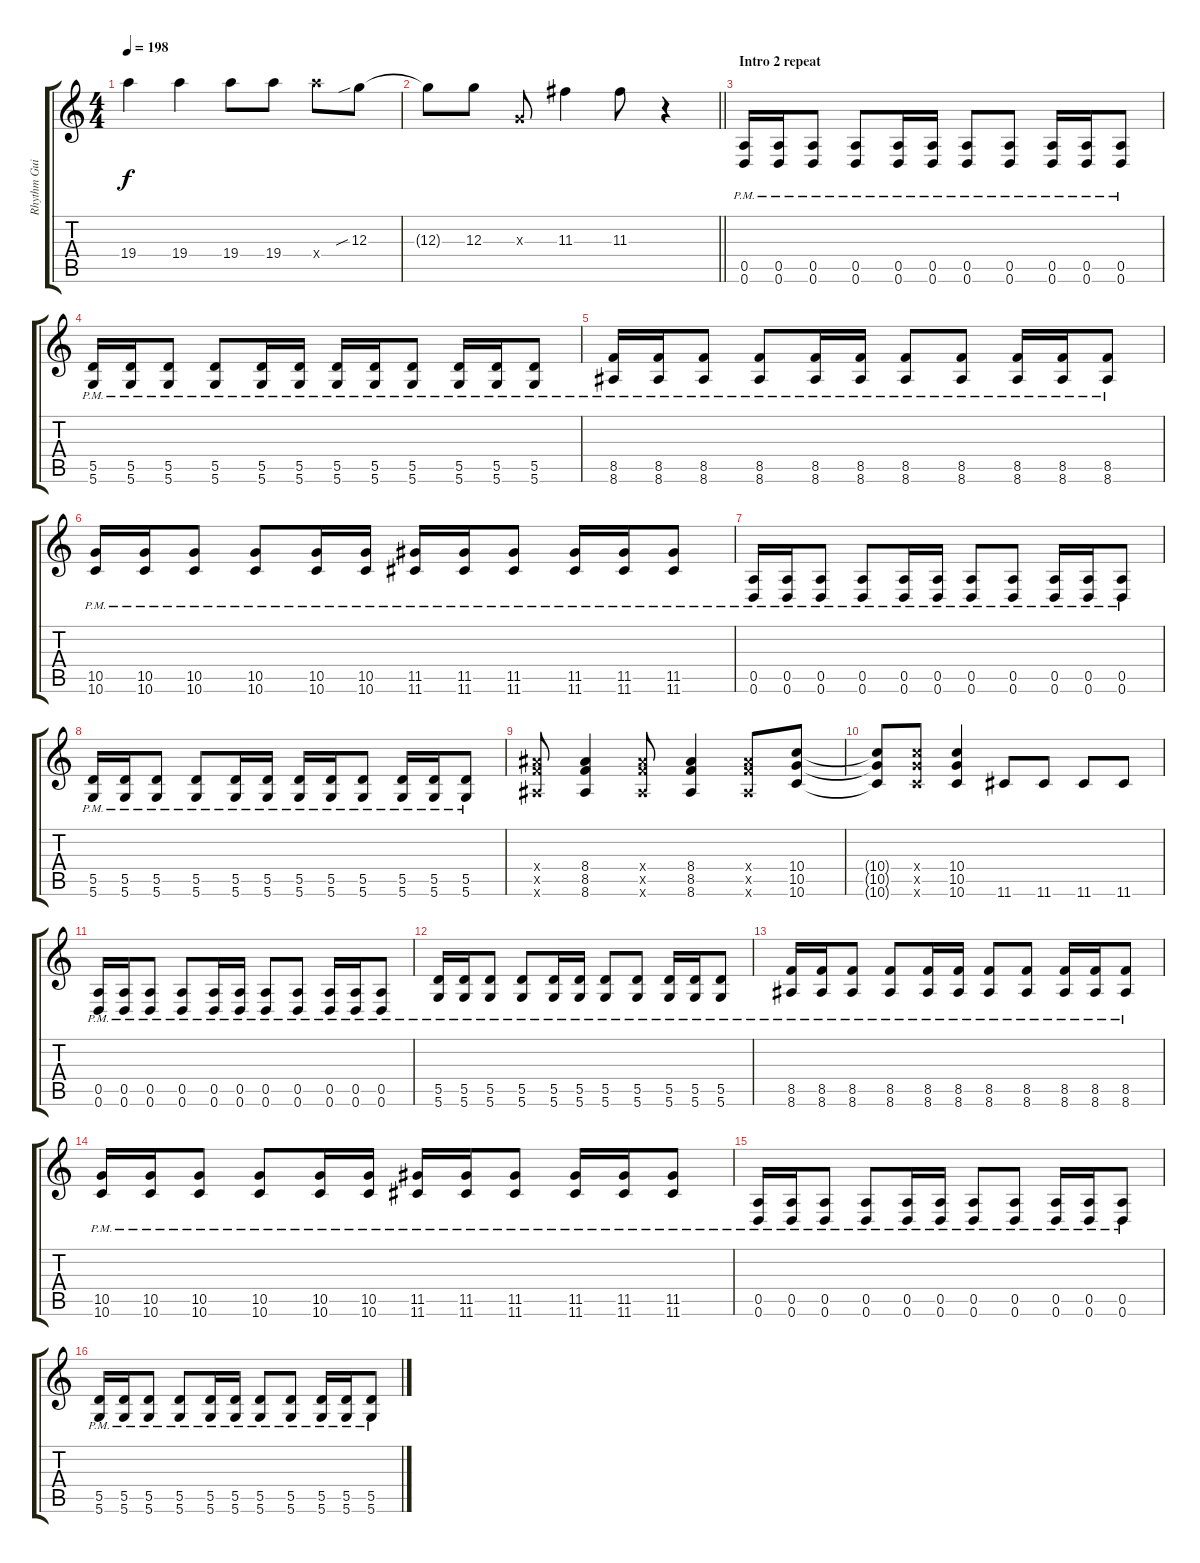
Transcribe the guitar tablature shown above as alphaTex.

\track ("Rhythm Guitar R" "Rhythm Gui") {instrument distortionguitar}
\staff {score tabs}
\tuning (E4 B3 G3 D3 A2 D2) {hide}
\ts (4 4)
\tempo 198
\clef g2
\ks c
19.4{t}.4{dy f} 19.4.4 19.4.8 19.4.8 19.4{x}.8 12.3{sib}.8 |
\barLineRight lightlight
12.3{t}.8 12.3.8 0.3{x}.8 11.3.4 11.3.8 r.4 |
\section ("" "Intro 2 repeat")
(0.5{pm} 0.6{pm}).16{volume 13} (0.5{pm} 0.6{pm}).16 (0.5{pm} 0.6{pm}).8 (0.5{pm} 0.6{pm}).8 (0.5{pm} 0.6{pm}).16 (0.5{pm} 0.6{pm}).16 (0.5{pm} 0.6{pm}).8 (0.5{pm} 0.6{pm}).8 (0.5{pm} 0.6{pm}).16 (0.5{pm} 0.6{pm}).16 (0.5{pm} 0.6{pm}).8 |
(5.5{pm} 5.6{pm}).16 (5.5{pm} 5.6{pm}).16 (5.5{pm} 5.6{pm}).8 (5.5{pm} 5.6{pm}).8 (5.5{pm} 5.6{pm}).16 (5.5{pm} 5.6{pm}).16 (5.5{pm} 5.6{pm}).16 (5.5{pm} 5.6{pm}).16 (5.5{pm} 5.6{pm}).8 (5.5{pm} 5.6{pm}).16 (5.5{pm} 5.6{pm}).16 (5.5{pm} 5.6{pm}).8 |
(8.5{pm} 8.6{pm}).16 (8.5{pm} 8.6{pm}).16 (8.5{pm} 8.6{pm}).8 (8.5{pm} 8.6{pm}).8 (8.5{pm} 8.6{pm}).16 (8.5{pm} 8.6{pm}).16 (8.5{pm} 8.6{pm}).8 (8.5{pm} 8.6{pm}).8 (8.5{pm} 8.6{pm}).16 (8.5{pm} 8.6{pm}).16 (8.5{pm} 8.6{pm}).8 |
(10.5{pm} 10.6{pm}).16 (10.5{pm} 10.6{pm}).16 (10.5{pm} 10.6{pm}).8 (10.5{pm} 10.6{pm}).8 (10.5{pm} 10.6{pm}).16 (10.5{pm} 10.6{pm}).16 (11.5{pm} 11.6{pm}).16 (11.5{pm} 11.6{pm}).16 (11.5{pm} 11.6{pm}).8 (11.5{pm} 11.6{pm}).16 (11.5{pm} 11.6{pm}).16 (11.5{pm} 11.6{pm}).8 |
(0.5{pm} 0.6{pm}).16 (0.5{pm} 0.6{pm}).16 (0.5{pm} 0.6{pm}).8 (0.5{pm} 0.6{pm}).8 (0.5{pm} 0.6{pm}).16 (0.5{pm} 0.6{pm}).16 (0.5{pm} 0.6{pm}).8 (0.5{pm} 0.6{pm}).8 (0.5{pm} 0.6{pm}).16 (0.5{pm} 0.6{pm}).16 (0.5{pm} 0.6{pm}).8 |
(5.5{pm} 5.6{pm}).16 (5.5{pm} 5.6{pm}).16 (5.5{pm} 5.6{pm}).8 (5.5{pm} 5.6{pm}).8 (5.5{pm} 5.6{pm}).16 (5.5{pm} 5.6{pm}).16 (5.5{pm} 5.6{pm}).16 (5.5{pm} 5.6{pm}).16 (5.5{pm} 5.6{pm}).8 (5.5{pm} 5.6{pm}).16 (5.5{pm} 5.6{pm}).16 (5.5{pm} 5.6{pm}).8 |
(8.4{x} 8.5{x} 8.6{x}).8 (8.4 8.5 8.6).4 (8.4{x} 8.5{x} 8.6{x}).8 (8.4 8.5 8.6).4 (8.4{x} 8.5{x} 8.6{x}).8 (10.4 10.5 10.6).8 |
(10.4{t} 10.5{t} 10.6{t}).8 (10.4{x} 10.5{x} 10.6{x}).8 (10.4 10.5 10.6).4 11.6.8 11.6.8 11.6.8 11.6.8 |
(0.5{pm} 0.6{pm}).16 (0.5{pm} 0.6{pm}).16 (0.5{pm} 0.6{pm}).8 (0.5{pm} 0.6{pm}).8 (0.5{pm} 0.6{pm}).16 (0.5{pm} 0.6{pm}).16 (0.5{pm} 0.6{pm}).8 (0.5{pm} 0.6{pm}).8 (0.5{pm} 0.6{pm}).16 (0.5{pm} 0.6{pm}).16 (0.5{pm} 0.6{pm}).8 |
(5.5{pm} 5.6{pm}).16 (5.5{pm} 5.6{pm}).16 (5.5{pm} 5.6{pm}).8 (5.5{pm} 5.6{pm}).8 (5.5{pm} 5.6{pm}).16 (5.5{pm} 5.6{pm}).16 (5.5{pm} 5.6{pm}).8 (5.5{pm} 5.6{pm}).8 (5.5{pm} 5.6{pm}).16 (5.5{pm} 5.6{pm}).16 (5.5{pm} 5.6{pm}).8 |
(8.5{pm} 8.6{pm}).16 (8.5{pm} 8.6{pm}).16 (8.5{pm} 8.6{pm}).8 (8.5{pm} 8.6{pm}).8 (8.5{pm} 8.6{pm}).16 (8.5{pm} 8.6{pm}).16 (8.5{pm} 8.6{pm}).8 (8.5{pm} 8.6{pm}).8 (8.5{pm} 8.6{pm}).16 (8.5{pm} 8.6{pm}).16 (8.5{pm} 8.6{pm}).8 |
(10.5{pm} 10.6{pm}).16 (10.5{pm} 10.6{pm}).16 (10.5{pm} 10.6{pm}).8 (10.5{pm} 10.6{pm}).8 (10.5{pm} 10.6{pm}).16 (10.5{pm} 10.6{pm}).16 (11.5{pm} 11.6{pm}).16 (11.5{pm} 11.6{pm}).16 (11.5{pm} 11.6{pm}).8 (11.5{pm} 11.6{pm}).16 (11.5{pm} 11.6{pm}).16 (11.5{pm} 11.6{pm}).8 |
(0.5{pm} 0.6{pm}).16 (0.5{pm} 0.6{pm}).16 (0.5{pm} 0.6{pm}).8 (0.5{pm} 0.6{pm}).8 (0.5{pm} 0.6{pm}).16 (0.5{pm} 0.6{pm}).16 (0.5{pm} 0.6{pm}).8 (0.5{pm} 0.6{pm}).8 (0.5{pm} 0.6{pm}).16 (0.5{pm} 0.6{pm}).16 (0.5{pm} 0.6{pm}).8 |
(5.5{pm} 5.6{pm}).16 (5.5{pm} 5.6{pm}).16 (5.5{pm} 5.6{pm}).8 (5.5{pm} 5.6{pm}).8 (5.5{pm} 5.6{pm}).16 (5.5{pm} 5.6{pm}).16 (5.5{pm} 5.6{pm}).8 (5.5{pm} 5.6{pm}).8 (5.5{pm} 5.6{pm}).16 (5.5{pm} 5.6{pm}).16 (5.5{pm} 5.6{pm}).8
